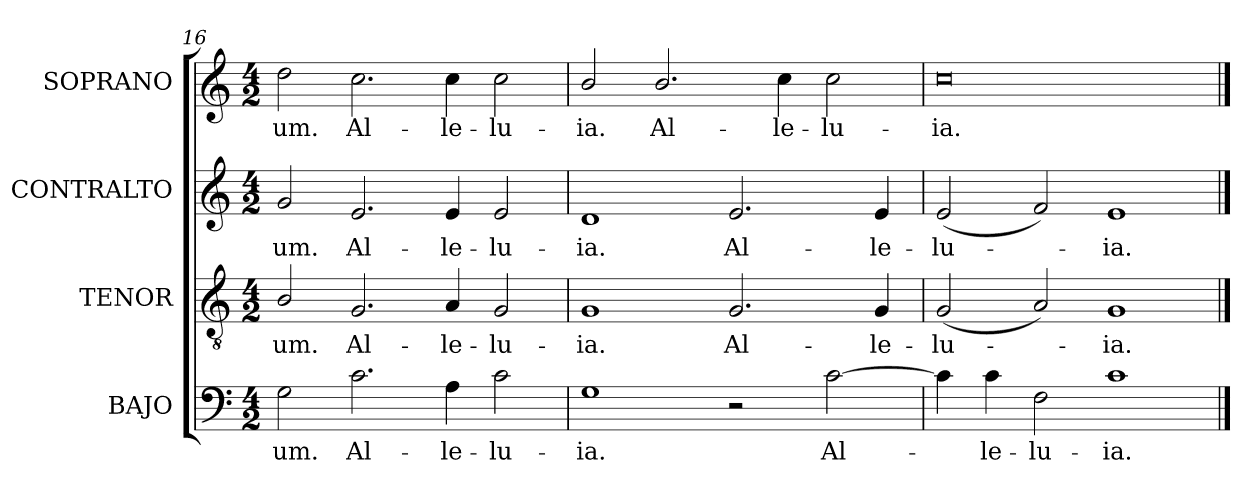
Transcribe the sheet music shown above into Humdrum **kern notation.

**kern	**text	**kern	**text	**kern	**text	**kern	**text
*part4	*part4	*part3	*part3	*part2	*part2	*part1	*part1
*staff4	*staff4	*staff3	*staff3	*staff2	*staff2	*staff1	*staff1
*I"BAJO	*	*I"TENOR	*	*I"CONTRALTO	*	*I"SOPRANO	*
*I'B.	*	*I'T.	*	*I'A.	*	*I'S.	*
*clefF4	*	*clefGv2	*	*clefG2	*	*clefG2	*
*	*	*ITrd7c12	*	*	*	*	*
*k[]	*	*k[]	*	*k[]	*	*k[]	*
*C:	*	*C:	*	*C:	*	*C:	*
*M4/2	*	*M4/2	*	*M4/2	*	*M4/2	*
=16	=16	=16	=16	=16	=16	=16	=16
!	!LO:LY:b:color=#000000	!	!	!	!	!	!
!	!	!	!LO:LY:b:color=#000000	!	!	!	!
!	!	!	!	!	!LO:LY:b:color=#000000	!	!
!	!	!	!	!	!	!	!LO:LY:b:color=#000000
2Gi\	-um.	2BBi/	-um.	2gi/	-um.	2ddi\	-um.
!	!LO:LY:b:color=#000000	!	!	!	!	!	!
!	!	!	!LO:LY:b:color=#000000	!	!	!	!
!	!	!	!	!	!LO:LY:b:color=#000000	!	!
!	!	!	!	!	!	!	!LO:LY:b:color=#000000
2.ci\	Al-	2.GGi/	Al-	2.ei/	Al-	2.cci\	Al-
!	!LO:LY:b:color=#000000	!	!	!	!	!	!
!	!	!	!LO:LY:b:color=#000000	!	!	!	!
!	!	!	!	!	!LO:LY:b:color=#000000	!	!
!	!	!	!	!	!	!	!LO:LY:b:color=#000000
4Ai\	-le-	4AAi/	-le-	4ei/	-le-	4cci\	-le-
!	!LO:LY:b:color=#000000	!	!	!	!	!	!
!	!	!	!LO:LY:b:color=#000000	!	!	!	!
!	!	!	!	!	!LO:LY:b:color=#000000	!	!
!	!	!	!	!	!	!	!LO:LY:b:color=#000000
2ci\	-lu-	2GGi/	-lu-	2ei/	-lu-	2cci\	-lu-
=17	=17	=17	=17	=17	=17	=17	=17
!	!LO:LY:b:color=#000000	!	!	!	!	!	!
!	!	!	!LO:LY:b:color=#000000	!	!	!	!
!	!	!	!	!	!LO:LY:b:color=#000000	!	!
!	!	!	!	!	!	!	!LO:LY:b:color=#000000
1Gi	-ia.	1GGi	-ia.	1di	-ia.	2bi/	-ia.
!	!	!	!	!	!	!	!LO:LY:b:color=#000000
.	.	.	.	.	.	2.bi/	Al-
!	!	!	!LO:LY:b:color=#000000	!	!	!	!
!	!	!	!	!	!LO:LY:b:color=#000000	!	!
2r	.	2.GGi/	Al-	2.ei/	Al-	.	.
!	!	!	!	!	!	!	!LO:LY:b:color=#000000
.	.	.	.	.	.	4cci\	-le-
!	!LO:LY:b:color=#000000	!	!	!	!	!	!
!	!	!	!	!	!	!	!LO:LY:b:color=#000000
[2ci\	Al-	.	.	.	.	2cci\	-lu-
!	!	!	!LO:LY:b:color=#000000	!	!	!	!
!	!	!	!	!	!LO:LY:b:color=#000000	!	!
.	.	4GGi/	-le-	4ei/	-le-	.	.
=18	=18	=18	=18	=18	=18	=18	=18
!	!	!	!LO:LY:b:color=#000000	!	!	!	!
!	!	!	!	!	!LO:LY:b:color=#000000	!	!
!	!	!	!	!	!	!	!LO:LY:b:color=#000000
4ci\]	.	(2GGi/	-lu-	(2ei/	-lu-	0cci	-ia.
!	!LO:LY:b:color=#000000	!	!	!	!	!	!
4ci\	-le-	.	.	.	.	.	.
!	!LO:LY:b:color=#000000	!	!	!	!	!	!
2Fi\	-lu-	2AAi/)	.	2fi/)	.	.	.
!	!LO:LY:b:color=#000000	!	!	!	!	!	!
!	!	!	!LO:LY:b:color=#000000	!	!	!	!
!	!	!	!	!	!LO:LY:b:color=#000000	!	!
1ci	-ia.	1GGi	-ia.	1ei	-ia.	.	.
==	==	==	==	==	==	==	==
*-	*-	*-	*-	*-	*-	*-	*-
